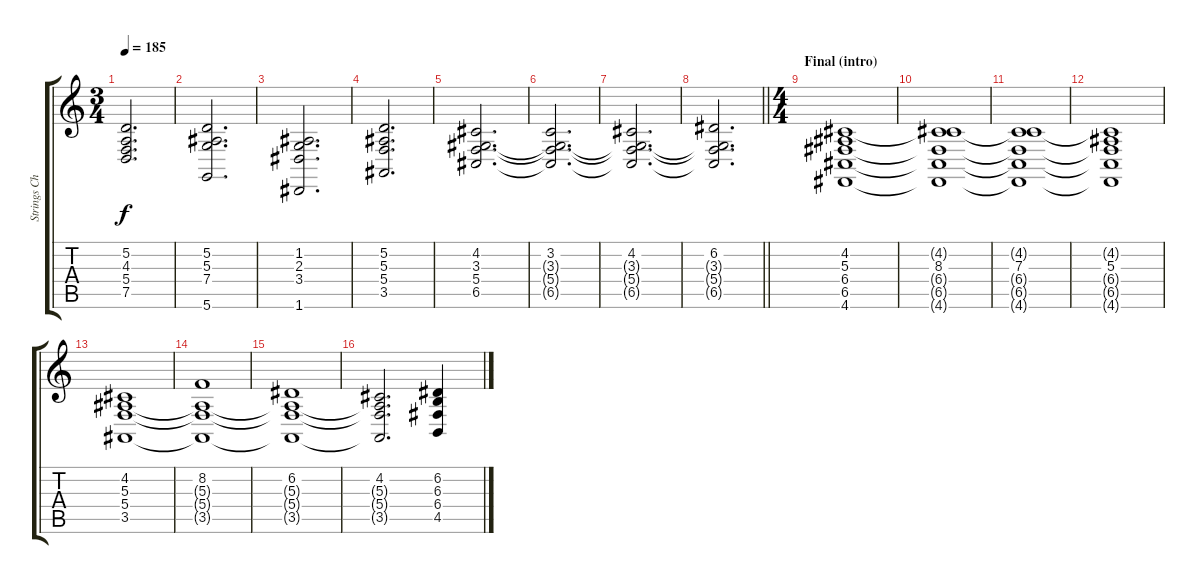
\track ("Strings Chords" "Strings Ch") {instrument stringensemble1}
\staff {score tabs}
\tuning (D4 A3 F3 C3 G2 D2) {hide}
\ts (3 4)
\tempo 185
\clef g2
\ks c
(5.2 4.3 5.4 7.5).2{d dy f} |
(5.2 5.3 7.4 5.6).2{d} |
(1.2 2.3 3.4 1.6).2{d} |
(5.2 5.3 5.4 3.5).2{d} |
(4.2 3.3 5.4 6.5).2{d} |
(3.2 3.3{t} 5.4{t} 6.5{t}).2{d} |
(4.2 3.3{t} 5.4{t} 6.5{t}).2{d} |
\barLineRight lightlight
(6.2 3.3{t} 5.4{t} 6.5{t}).2{d} |
\ts (4 4)
\section ("" "Final (intro)")
(4.2 5.3 6.4 6.5 4.6).1 |
(4.2{t} 8.3 6.4{t} 6.5{t} 4.6{t}).1 |
(4.2{t} 7.3 6.4{t} 6.5{t} 4.6{t}).1 |
(4.2{t} 5.3 6.4{t} 6.5{t} 4.6{t}).1 |
(4.2 5.3 5.4 3.5).1 |
(8.2 5.3{t} 5.4{t} 3.5{t}).1 |
(6.2 5.3{t} 5.4{t} 3.5{t}).1 |
(4.2 5.3{t} 5.4{t} 3.5{t}).2{d} (6.2 6.3 6.4 4.5).4
